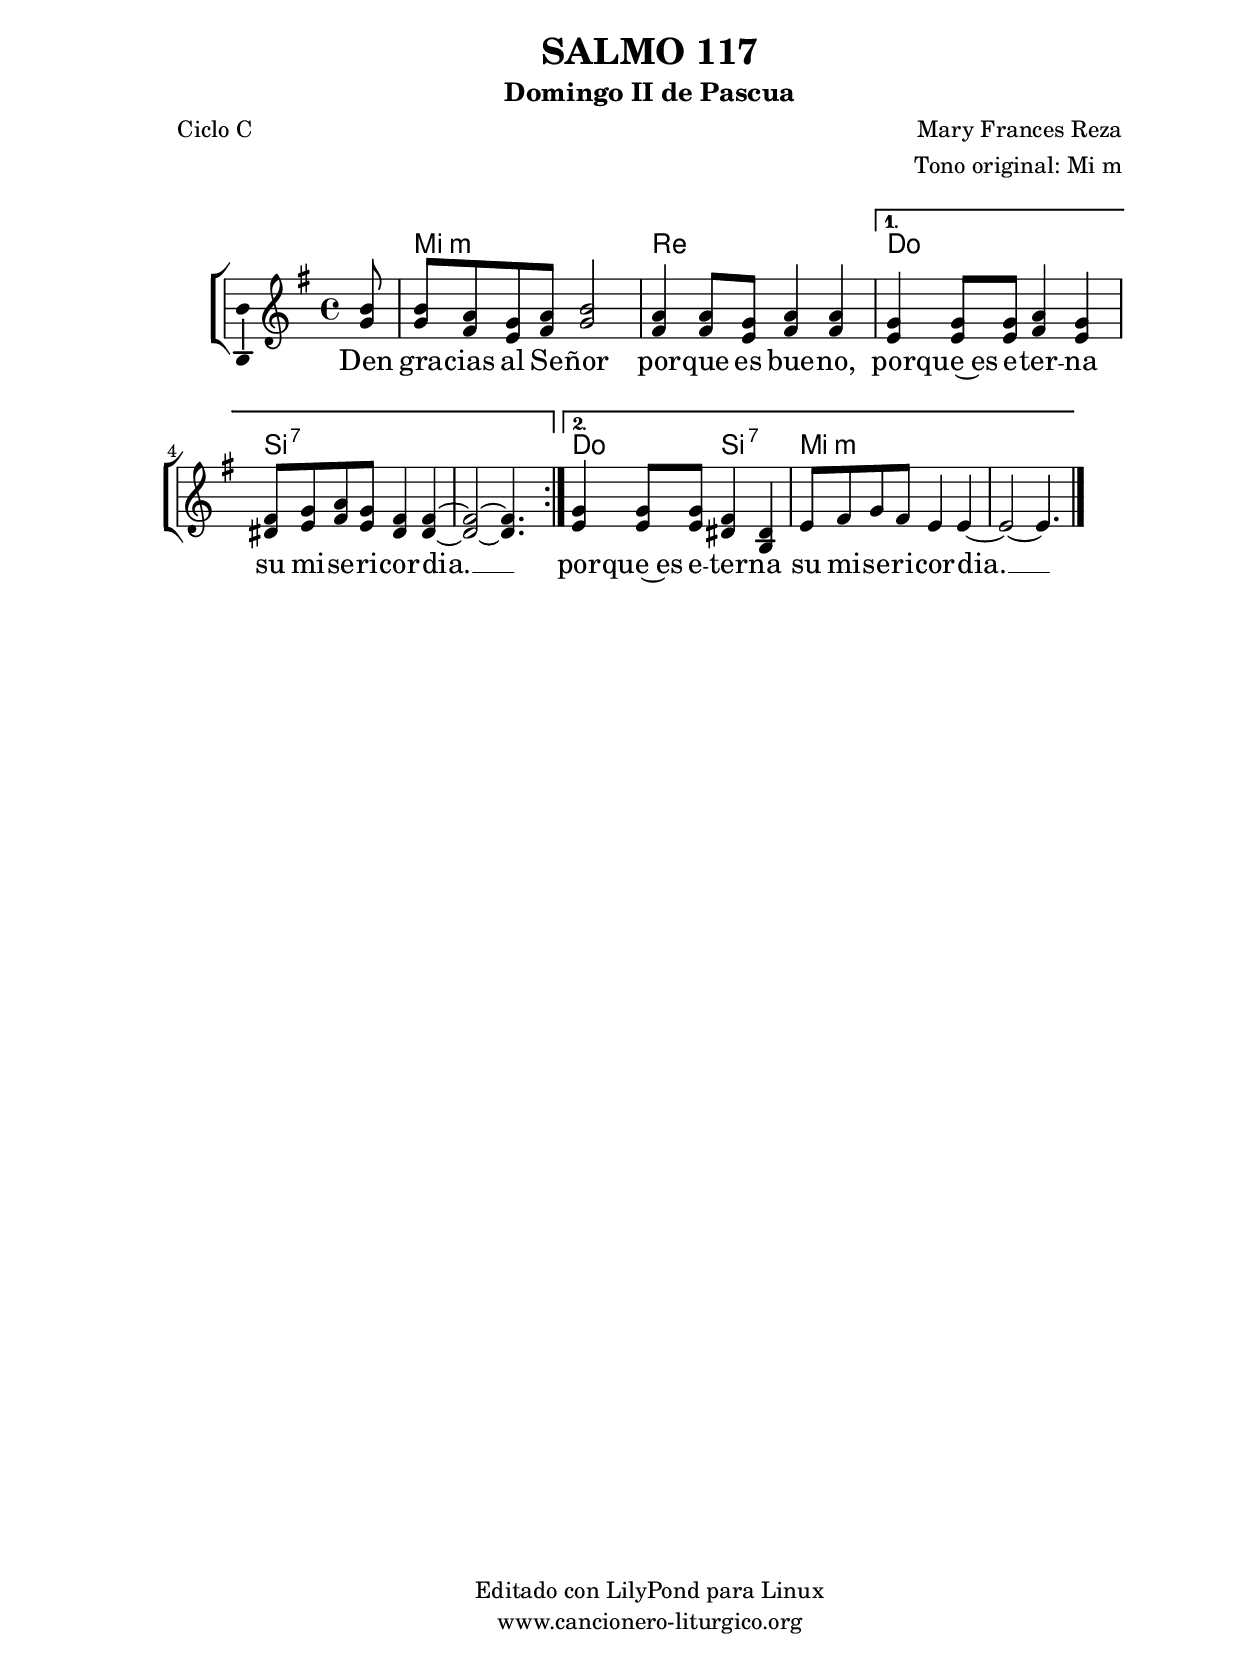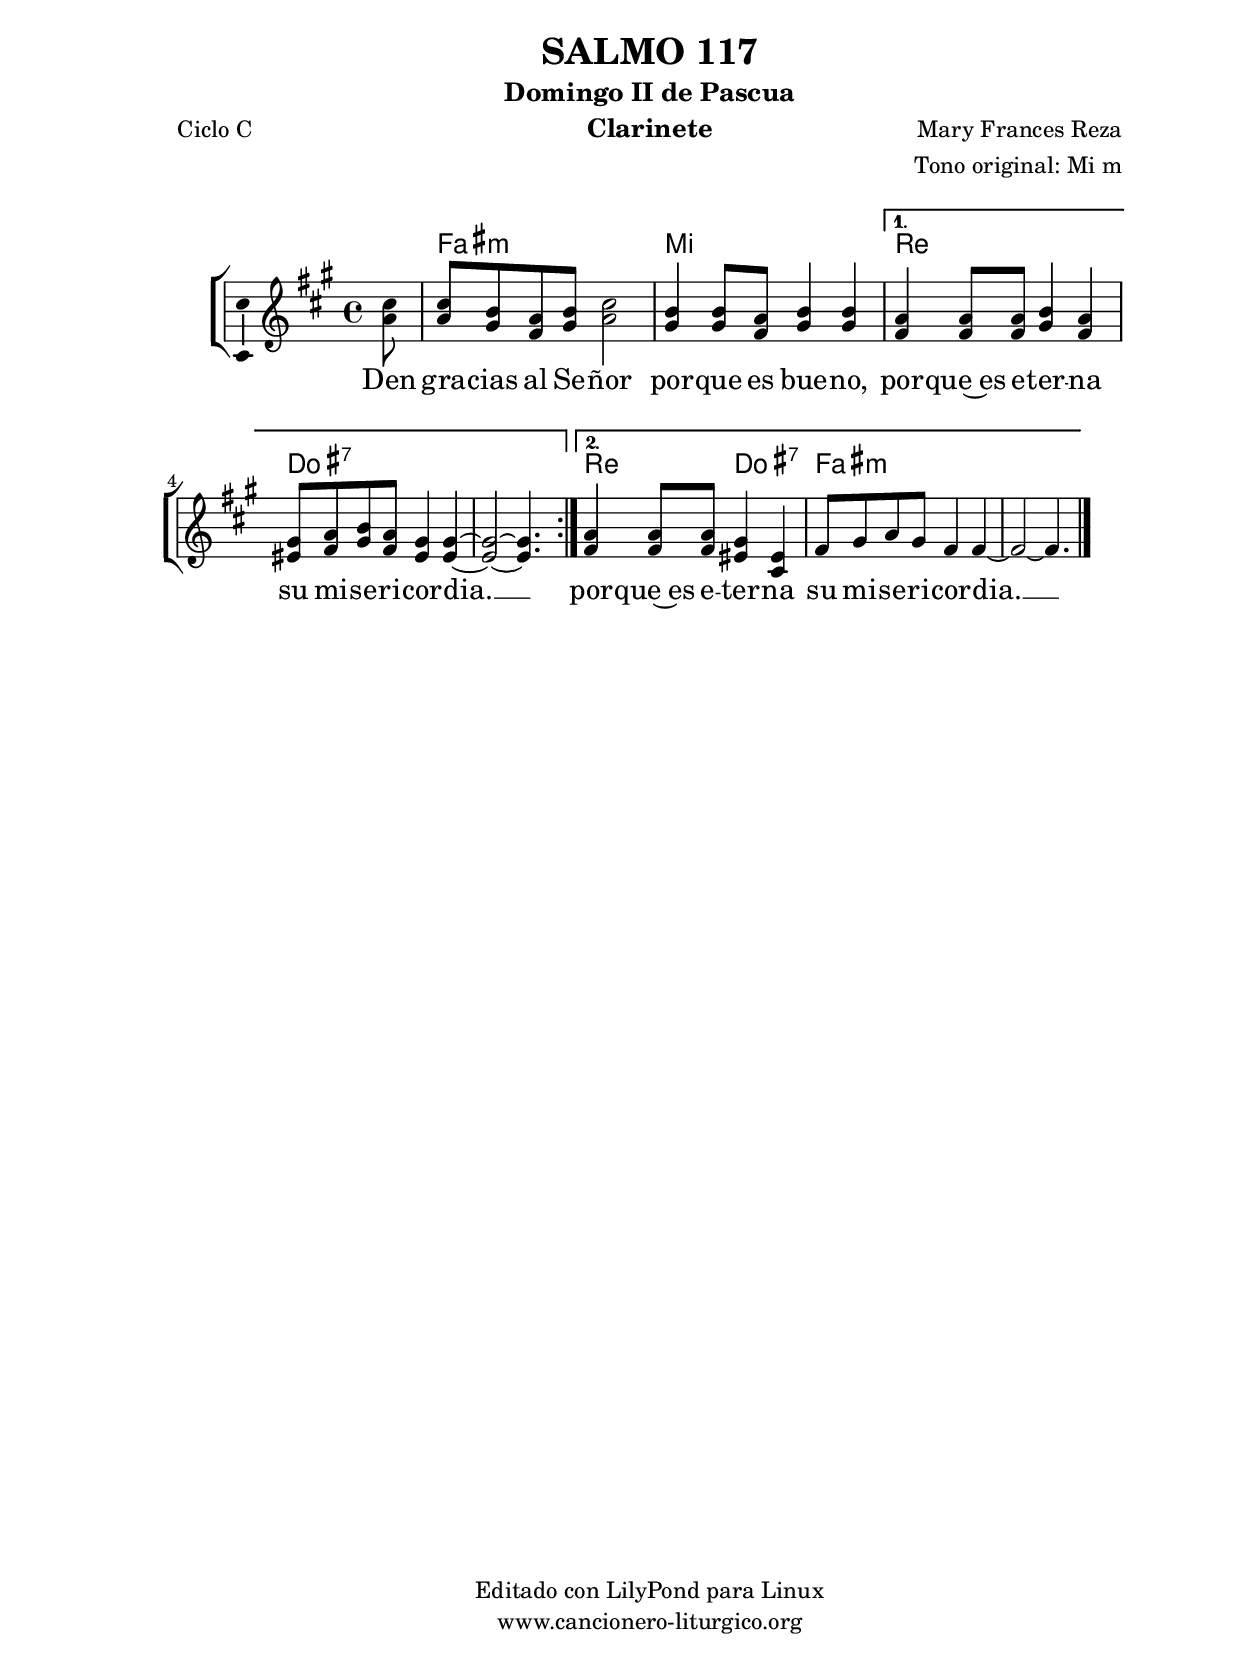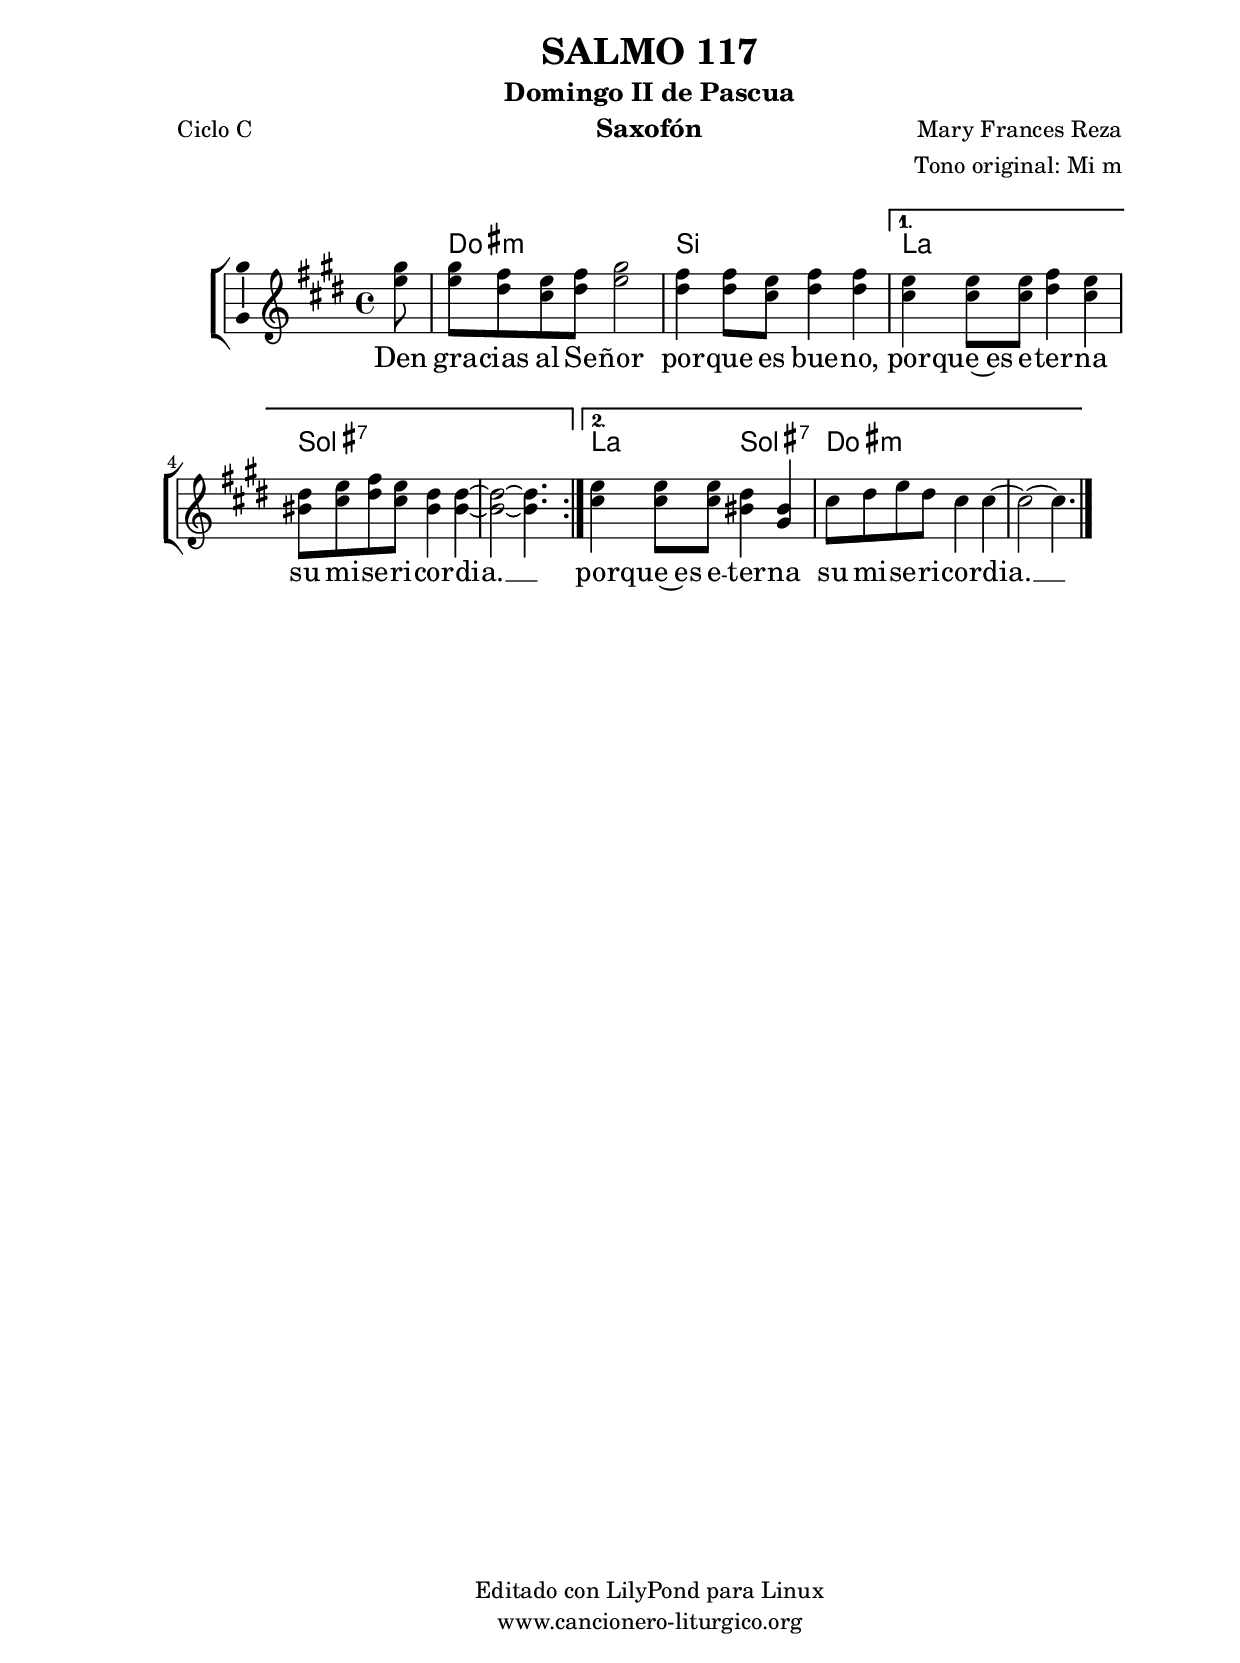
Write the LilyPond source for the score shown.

%
%para convertir .midi en .wav:
%timidity filename.midi -Ow -o finename.wav
%
%
%Para convertir de .wav a .mp3:
%lame -h -m j filename.wav
%
%
%para escuchar el midi:
%timidity nombrefichero.midi
%


%versión de lilypond para la que se ha escrito esta partitura:
\version "2.16.0"

	%Tamaño papel
	#(set-default-paper-size "a4")
	%Tamaño partitura
	#(set-global-staff-size 20)
	%No responde al pulsar sobre una nota
	#(ly:set-option 'point-and-click #f)

%parámetros del encabezamiento:
\header {
	title = "SALMO 117"
	subtitle = "Domingo II de Pascua"
	composer = "Mary Frances Reza"
	poet = "Ciclo C"
	meter = ""
	arranger = "Tono original: Mi m"
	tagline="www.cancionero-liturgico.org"
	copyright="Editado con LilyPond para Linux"
	}

%parámetros asociados al papel:
\paper  {
	oddHeaderMarkup = \markup {\fill-line { \on-the-fly #not-first-page \fromproperty #'header:title \on-the-fly #not-first-page \fromproperty #'header:composer }}
	evenHeaderMarkup = \markup {\fill-line { \fromproperty #'header:composer \fromproperty #'header:title }}
	#(set-paper-size "a4")
	print-page-number = ##f
	first-page-number = 1
	print-first-page-number = ##f
%	head-separation = 3.0 \cm
	top-margin = 2.0 \cm
	bottom-margin = 0.5\cm
%%%	bottom-margin = -1.0\cm
	left-margin = 3.0 \cm
	line-width = 16.0 \cm 
	indent = 8\mm
	interscoreline = 2.\mm
	between-system-space = 15\mm
%	para que las partituras no llenen la hoja:
	ragged-bottom = ##t
%	idem para la última hoja:
	ragged-last-bottom = ##f
%	para que las partituras llenen el ancho del papel:
	ragged-last = ##f
	after-title-space = 2.5 \cm
%page-count=1
%system-count=8

	%Flexible Vertical Spacing
%	markup-markup-spacing =
%	#'((basic-distance . 15) (minimum-distance . 15) (padding . 3))
	markup-system-spacing =
	#'((basic-distance . 15) (minimum-distance . 15) (padding . 3))
	system-system-spacing =
	#'((basic-distance . 15) (minimum-distance . 15) (padding . 3))
	score-system-spacing =
	#'((basic-distance . 15) (minimum-distance . 15) (padding . 5))
%	top-system-spacing = % header
%	#'((basic-distance . 8) (minimum-distance . 0) (padding . 3))
%	top-markup-spacing =
%	#'((basic-distance . 20) (minimum-distance . 20) (padding . 3))
	last-bottom-spacing = % footer
	#'((basic-distance . 5) (minimum-distance . 5) (padding . 3))
%	score-markup-spacing =
%	#'((basic-distance . 16) (minimum-distance . 13) (padding . 3))

	}


%parámetros que afectan a toda la partitura:
global =  {
	%clave de sol (G):
	\clef G
	%armadura:
%	\transpose f a
	\key e \minor
	\tempo 4=90
	\set Score.tempoHideNote = ##t
	}


acordes = {
	\italianChords
	\chordmode {
%	\transpose f a
{

\repeat volta 2 {
s8
e1:m d
}
\alternative {
{
c1 b:7 b:7
}
{
c2 b:7 e1:m e:m
}
}

	}
	}
}

melodia = 
%	\transpose f a
{
	\relative c''{
	\time 4/4

\repeat volta 2 {
\partial8
<b g>8
<b g>8 <a fis> <g e> <a fis> <b g>2
<a fis>4 <a fis>8 <g e> <a fis>4 <a fis>
}
\alternative {
{
<g e>4 <g e>8 <g e> <a fis>4 <g e>
<fis dis>8 <g e> <a fis> <g e> <fis dis>4 <fis dis>~
<fis dis>2~<fis dis>4. s8
}
{
<g e>4 <g e>8 <g e> <fis dis>4 <dis b>
e8 fis g fis e4 e~
e2~e4.
}
}

	\bar "|."
	}
	}


texto = \lyricmode {
Den gra -- cias al Se -- ñor por -- que es bue -- no,
por -- que~es e -- ter -- na su mi -- se -- ri -- cor -- dia. __
por -- que~es e -- ter -- na su mi -- se -- ri -- cor -- dia. __
	}


acordesStaff = \context ChordNames = acordesStaff <<
	\set chordChanges = ##t
	\acordes
	>>


vozStaff = \context Voice = vozStaff
\with {\consists "Ambitus_engraver"}
<<
%	\set Staff.instrumentName = ""
%	\set Staff.shortInstrumentName = ""
%	\set Staff.midiInstrument = #"clarinet"
%	\set Staff.midiInstrument = #"cello"
%	\set Staff.midiInstrument = #"flute"
	\set Staff.midiInstrument = #"electric guitar (jazz)"
%	\set Staff.midiInstrument = #"english horn"
%	\set Staff.midiInstrument = #"violin"
%	\set Staff.midiInstrument = #"glockenspiel"
	\set Staff.midiMinimumVolume = #0.7
	\set Staff.midiMaximumVolume = #0.9
	\global
	\melodia
	>>


textoStaff = \context Lyrics = textoStaff <<
	\lyricsto vozStaff \texto
	>>

\book {
	\score {
		\context ChoirStaff {
			\override StaffGroup.SystemStartBracket #'collapse-height = #1
			\override Score.SystemStartBar #'collapse-height = #1
			<<
			\acordesStaff
			\vozStaff
			\textoStaff
			>>
			}
		\layout {
	    		\context {
				\Lyrics
				\override LyricText #'font-size = #2
				}
	   		 \context {
				\Score
				%fontSize = #3
				\override StaffSymbol #'staff-space = #(magstep +3)
				%\override Beam #'thickness = #0.55
				%\override SpacingSpanner #'spacing-increment = #1.0
				%\override Slur #'height-limit = #1.5
				}
			}
		}
	\score {
		\unfoldRepeats
		\context ChoirStaff {
			<<
			\acordesStaff
			\vozStaff
			>>
			}
		\midi {
	  		\context {
	  			\Score
				tempoWholesPerMinute = #(ly:make-moment 70 4)
				}
			}
		}
	}

%Partitura para clarinete
#(define output-suffix "C")
\book {
	\header{
		instrument = "Clarinete"
		}
	\score {
		\context ChoirStaff {
			\override StaffGroup.SystemStartBracket #'collapse-height = #1
			\override Score.SystemStartBar #'collapse-height = #1
\transpose c d
			<<
			\acordesStaff
			\vozStaff
			\textoStaff
			>>
			}
		\layout {
	    		\context {
				\Lyrics
				\override LyricText #'font-size = #2
				}
	   		 \context {
				\Score
				%fontSize = #3
				\override StaffSymbol #'staff-space = #(magstep +3)
				%\override Beam #'thickness = #0.55
				%\override SpacingSpanner #'spacing-increment = #1.0
				%\override Slur #'height-limit = #1.5
				}
			}
		}
	}

%Partitura para saxofón
#(define output-suffix "S")
\book {
	\header{
		instrument = "Saxofón"
		}
	\score {
		\context ChoirStaff {
			\override StaffGroup.SystemStartBracket #'collapse-height = #1
			\override Score.SystemStartBar #'collapse-height = #1
\transpose c a
			<<
			\acordesStaff
			\vozStaff
			\textoStaff
			>>
			}
		\layout {
	    		\context {
				\Lyrics
				\override LyricText #'font-size = #2
				}
	   		 \context {
				\Score
				%fontSize = #3
				\override StaffSymbol #'staff-space = #(magstep +3)
				%\override Beam #'thickness = #0.55
				%\override SpacingSpanner #'spacing-increment = #1.0
				%\override Slur #'height-limit = #1.5
				}
			}
		}
	}

